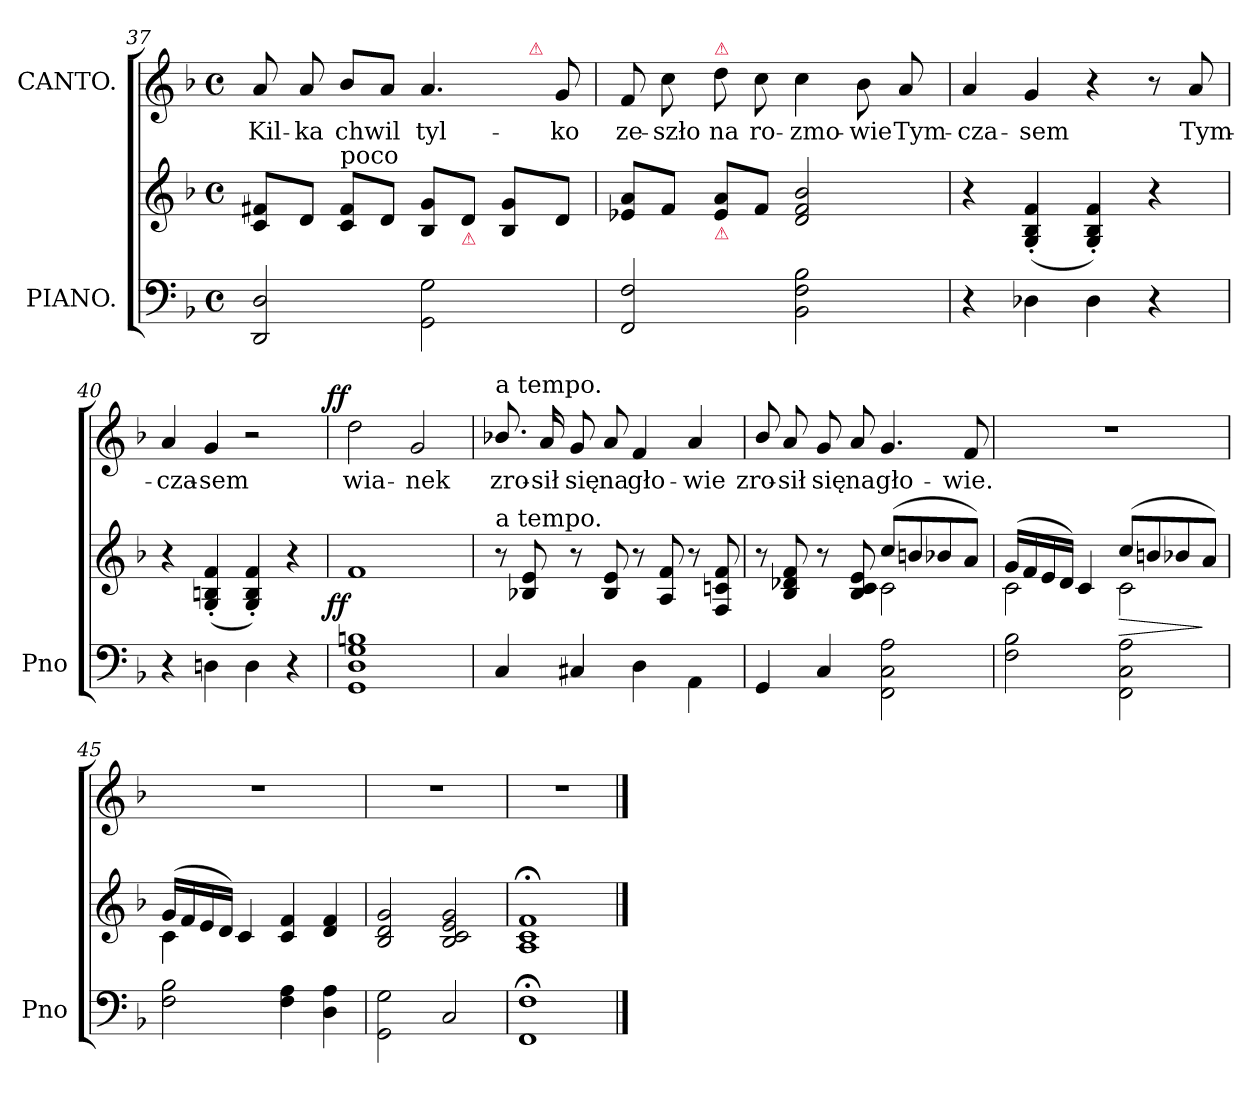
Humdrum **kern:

**kern	**kern	**dynam	**kern	**text	**dynam
*part2	*part2	*part2	*part1	*part1	*part1
*staff3	*staff2	*staff2/3	*staff1	*staff1	*staff1
*I"PIANO.	*	*	*I"CANTO.	*	*
*I'Pno	*	*	*	*	*
*clefF4	*clefG2	*	*clefG2	*	*
*k[b-]	*k[b-]	*	*k[b-]	*	*
*F:	*F:	*	*F:	*	*
*M2/2	*M2/2	*	*M2/2	*	*
*met(c)	*met(c)	*	*met(c)	*	*
=37	=37	=37	=37	=37	=37
*	*	*	*^	*	*
2DD/ 2D/	8c 8f#XL	.	8a	2ryy	Kil-	.
.	8dJ	.	8a	.	ka	.
!	!LO:TX:a:t=poco	!	!	!	!	!
.	8c 8f#L	.	8b-L	.	chwil	.
.	8dJ	.	8aJ	.	.	.
2GG\ 2G\	8B- 8gL	.	4.a	4ryy	tyl-	.
!	!LO:TX:b:color=crimson:t=⚠	!	!	!	!	!
.	8dJ	.	.	.	.	.
.	8B- 8gL	.	.	16ryy	.	.
!	!	!	!	!LO:TX:a:color=crimson:t=⚠	!	!
.	.	.	.	8.ryy	.	.
.	8dJ	.	8g	.	-ko	.
*	*	*	*v	*v	*	*
=38	=38	=38	=38	=38	=38
2FF 2F	8e-X 8aL	.	8f	ze-	.
.	8fJ	.	8cc	-szło	.
!	!	!	!LO:TX:a:color=crimson:t=⚠	!	!
!	!LO:TX:b:color=crimson:t=⚠	!	!	!	!
.	8e- 8aL	.	8dd	na	.
.	8fJ	.	8cc	ro-	.
2BB- 2F 2B-	2d 2f 2b-	.	4cc	-zmo-	.
.	.	.	8b-	wie	.
.	.	.	8a	Tym-	.
=39	=39	=39	=39	=39	=39
4r	4r	.	4a	cza-	.
4D-X\	(>4G'>/ 4B-'>/ 4f'>/	.	4g	-sem	.
4D-\	4G'>/ 4B-'>/ 4f'>/)	.	4r	.	.
4r	4r	.	8r	.	.
.	.	.	8a	Tym-	.
=40	=40	=40	=40	=40	=40
4r	4r	.	4a	-cza-	.
4Dn\	(>4G'>/ 4Bn'>/ 4f'>/	.	4g	-sem	.
4D\	4G'>/ 4B'>/ 4f'>/)	.	2r	.	.
4r	4r	.	.	.	.
=41	=41	=41	=41	=41	=41
!	!	!LO:DY:rj	!	!	!LO:DY:a:rj
1GG 1D 1G 1Bn	1f	ff	2dd	wia-	ff
.	.	.	2g	-nek	.
=42	=42	=42	=42	=42	=42
!	!	!	!LO:TX:a:t=a tempo.	!	!
!	!LO:TX:a:t=a tempo.	!	!	!	!
4C/	8r	.	8.b-X/	zro-	.
.	8B-X 8e	.	.	.	.
.	.	.	16a	sił	.
4C#X/	8r	.	8g	się	.
.	8B- 8e	.	8a	na	.
4D\	8r	.	4f	gło-	.
.	8A/ 8f/	.	.	.	.
4AA\	8r	.	4a	-wie	.
.	8F/ 8cn/ 8f/	.	.	.	.
=43	=43	=43	=43	=43	=43
*	*^	*	*	*	*
4GG/	8r	2ryy	.	8b-/	zro-	.
.	8B-/ 8d-X/ 8f/	.	.	8a/	-sił	.
4C/	8r	.	.	8g/	się	.
.	8B-/ 8c/ 8e/	.	.	8a/	na	.
2FF\ 2C\ 2A\	(<8cc/L	2c\	.	4.g	gło-	.
.	8bn	.	.	.	.	.
.	8b-X	.	.	.	.	.
.	8aJ)	.	.	8f	-wie.	.
=44	=44	=44	=44	=44	=44	=44
2F\ 2B-\	(<16gLL	2c\	.	1rdd	.	.
.	16f	.	.	.	.	.
.	16e	.	.	.	.	.
.	16dJJ)	.	.	.	.	.
.	4c	.	.	.	.	.
2FF\ 2C\ 2A\	(<8ccL	2c\	>	.	.	.
.	8bn	.	.	.	.	.
.	8b-X	.	.	.	.	.
.	8aJ)	.	]	.	.	.
=45	=45	=45	=45	=45	=45	=45
2F\ 2B-\	(<16gLL	4c	.	1rdd	.	.
.	16f	.	.	.	.	.
.	16e	.	.	.	.	.
.	16dJJ)	.	.	.	.	.
.	4c	2.ryy	.	.	.	.
4F\ 4A\	4c 4f	.	.	.	.	.
4D\ 4A\	4d 4f	.	.	.	.	.
*	*v	*v	*	*	*	*
=46	=46	=46	=46	=46	=46
2GG\ 2G\	2B-/ 2d/ 2g/	.	1rdd	.	.
2C/	2B- 2c 2e 2g	.	.	.	.
=47	=47	=47	=47	=47	=47
1FF;\ 1F;\	1A;</ 1c;</ 1f;</	.	1rdd	.	.
==	==	==	==	==	==
*-	*-	*-	*-	*-	*-
